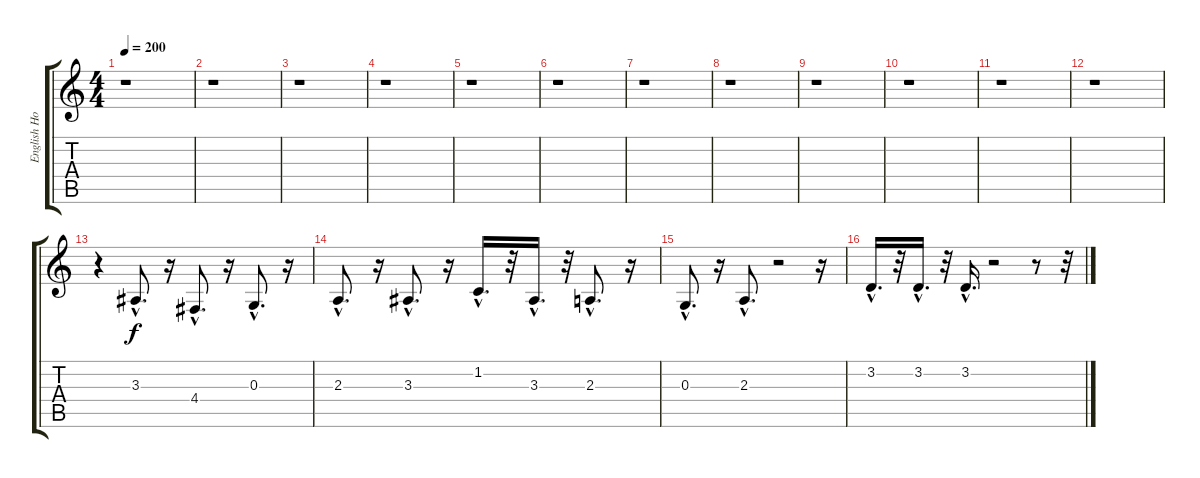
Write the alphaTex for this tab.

\track ("English Horns" "English Ho") {instrument englishhorn}
\staff {score tabs}
\tuning (E4 B3 G3 D3 A2 E2) {hide}
\ts (4 4)
\tempo 200
\clef g2
\ks c
r.1{dy f instrument englishhorn} |
r.1 |
r.1 |
r.1 |
r.1 |
r.1 |
r.1 |
r.1 |
r.1 |
r.1 |
r.1 |
r.1 |
r.4 3.3{hac}.8{d} r.16 4.4{hac}.8{d} r.16 0.3{hac}.8{d} r.16 |
2.3{hac}.8{d} r.16 3.3{hac}.8{d} r.16 1.2{hac}.16{d} r.32 3.3{hac}.16{d} r.32 2.3{hac}.8{d} r.16 |
0.3{hac}.8{d} r.16 2.3{hac}.8{d} r.2 r.16 |
3.2{hac}.16{d} r.32 3.2{hac}.16{d} r.32 3.2{hac}.16{d} r.2 r.8 r.32
